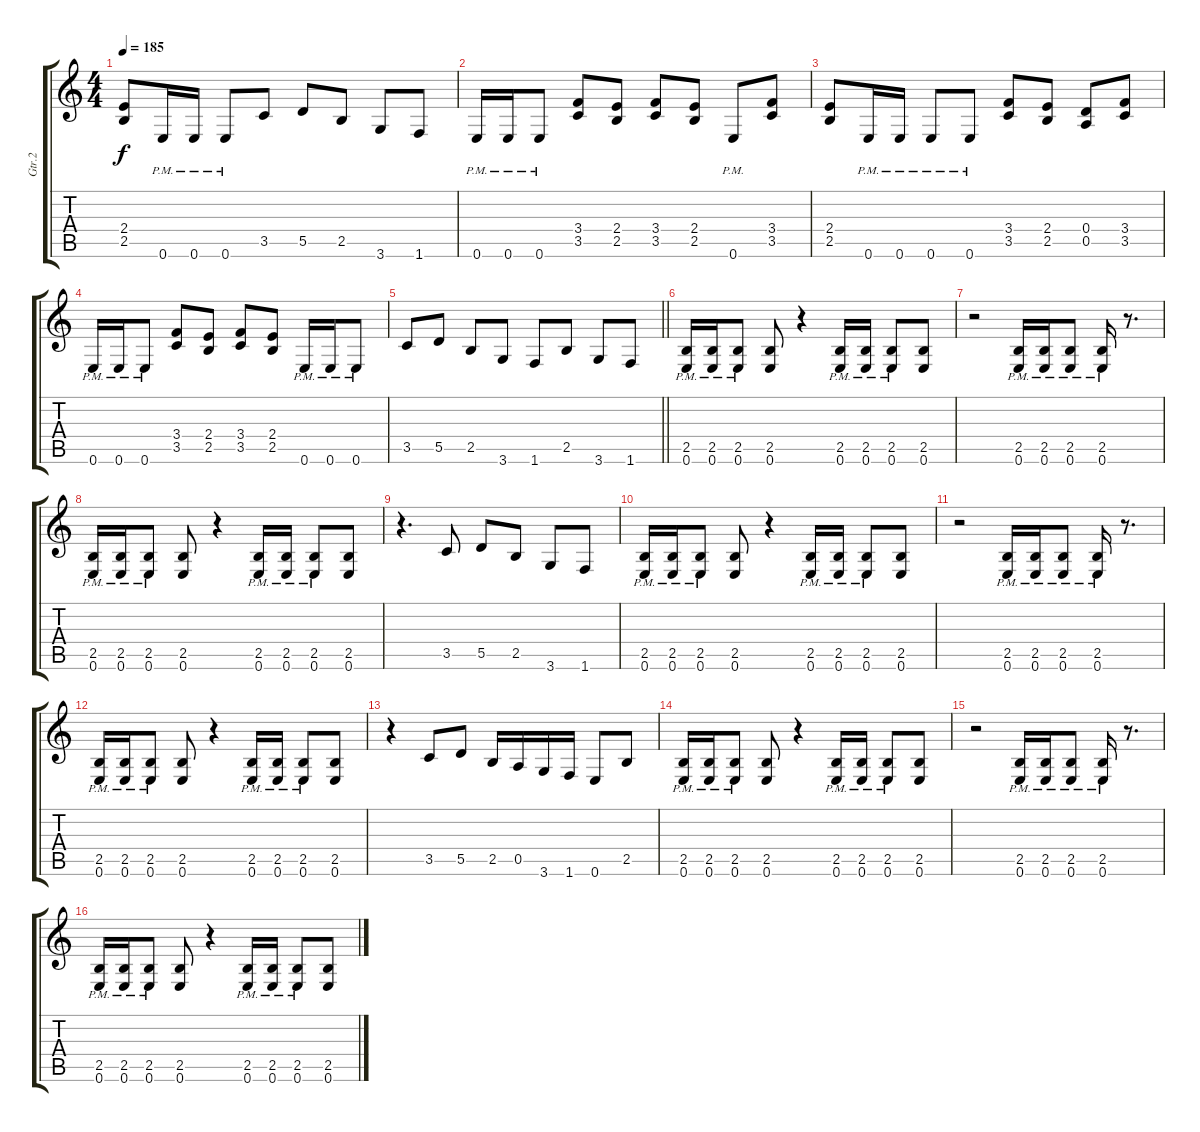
\track ("Gtr.2" "Gtr.2") {instrument distortionguitar}
\staff {score tabs}
\tuning (E4 B3 G3 D3 A2 E2) {hide}
\ts (4 4)
\tempo 185
\clef g2
\ks c
(2.4 2.5).8{dy f} 0.6{pm}.16 0.6{pm}.16 0.6{pm}.8 3.5.8 5.5.8 2.5.8 3.6.8 1.6.8 |
0.6{pm}.16 0.6{pm}.16 0.6{pm}.8 (3.4 3.5).8 (2.4 2.5).8 (3.4 3.5).8 (2.4 2.5).8 0.6{pm}.8 (3.4 3.5).8 |
(2.4 2.5).8 0.6{pm}.16 0.6{pm}.16 0.6{pm}.8 0.6{pm}.8 (3.4 3.5).8 (2.4 2.5).8 (0.4 0.5).8 (3.4 3.5).8 |
0.6{pm}.16 0.6{pm}.16 0.6{pm}.8 (3.4 3.5).8 (2.4 2.5).8 (3.4 3.5).8 (2.4 2.5).8 0.6{pm}.16 0.6{pm}.16 0.6{pm}.8 |
\barLineRight lightlight
3.5.8 5.5.8 2.5.8 3.6.8 1.6.8 2.5.8 3.6.8 1.6.8 |
(2.5{pm} 0.6{pm}).16 (2.5{pm} 0.6{pm}).16 (2.5{pm} 0.6{pm}).8 (2.5 0.6).8 r.4 (2.5{pm} 0.6{pm}).16 (2.5{pm} 0.6{pm}).16 (2.5{pm} 0.6{pm}).8 (2.5 0.6).8 |
r.2 (2.5{pm} 0.6{pm}).16 (2.5{pm} 0.6{pm}).16 (2.5{pm} 0.6{pm}).8 (2.5{pm} 0.6{pm}).16 r.8{d} |
(2.5{pm} 0.6{pm}).16 (2.5{pm} 0.6{pm}).16 (2.5{pm} 0.6{pm}).8 (2.5 0.6).8 r.4 (2.5{pm} 0.6{pm}).16 (2.5{pm} 0.6{pm}).16 (2.5{pm} 0.6{pm}).8 (2.5 0.6).8 |
r.4{d} 3.5.8 5.5.8 2.5.8 3.6.8 1.6.8 |
(2.5{pm} 0.6{pm}).16 (2.5{pm} 0.6{pm}).16 (2.5{pm} 0.6{pm}).8 (2.5 0.6).8 r.4 (2.5{pm} 0.6{pm}).16 (2.5{pm} 0.6{pm}).16 (2.5{pm} 0.6{pm}).8 (2.5 0.6).8 |
r.2 (2.5{pm} 0.6{pm}).16 (2.5{pm} 0.6{pm}).16 (2.5{pm} 0.6{pm}).8 (2.5{pm} 0.6{pm}).16 r.8{d} |
(2.5{pm} 0.6{pm}).16 (2.5{pm} 0.6{pm}).16 (2.5{pm} 0.6{pm}).8 (2.5 0.6).8 r.4 (2.5{pm} 0.6{pm}).16 (2.5{pm} 0.6{pm}).16 (2.5{pm} 0.6{pm}).8 (2.5 0.6).8 |
r.4 3.5.8 5.5.8 2.5.16 0.5.16 3.6.16 1.6.16 0.6.8 2.5.8 |
(2.5{pm} 0.6{pm}).16 (2.5{pm} 0.6{pm}).16 (2.5{pm} 0.6{pm}).8 (2.5 0.6).8 r.4 (2.5{pm} 0.6{pm}).16 (2.5{pm} 0.6{pm}).16 (2.5{pm} 0.6{pm}).8 (2.5 0.6).8 |
r.2 (2.5{pm} 0.6{pm}).16 (2.5{pm} 0.6{pm}).16 (2.5{pm} 0.6{pm}).8 (2.5{pm} 0.6{pm}).16 r.8{d} |
(2.5{pm} 0.6{pm}).16 (2.5{pm} 0.6{pm}).16 (2.5{pm} 0.6{pm}).8 (2.5 0.6).8 r.4 (2.5{pm} 0.6{pm}).16 (2.5{pm} 0.6{pm}).16 (2.5{pm} 0.6{pm}).8 (2.5 0.6).8
